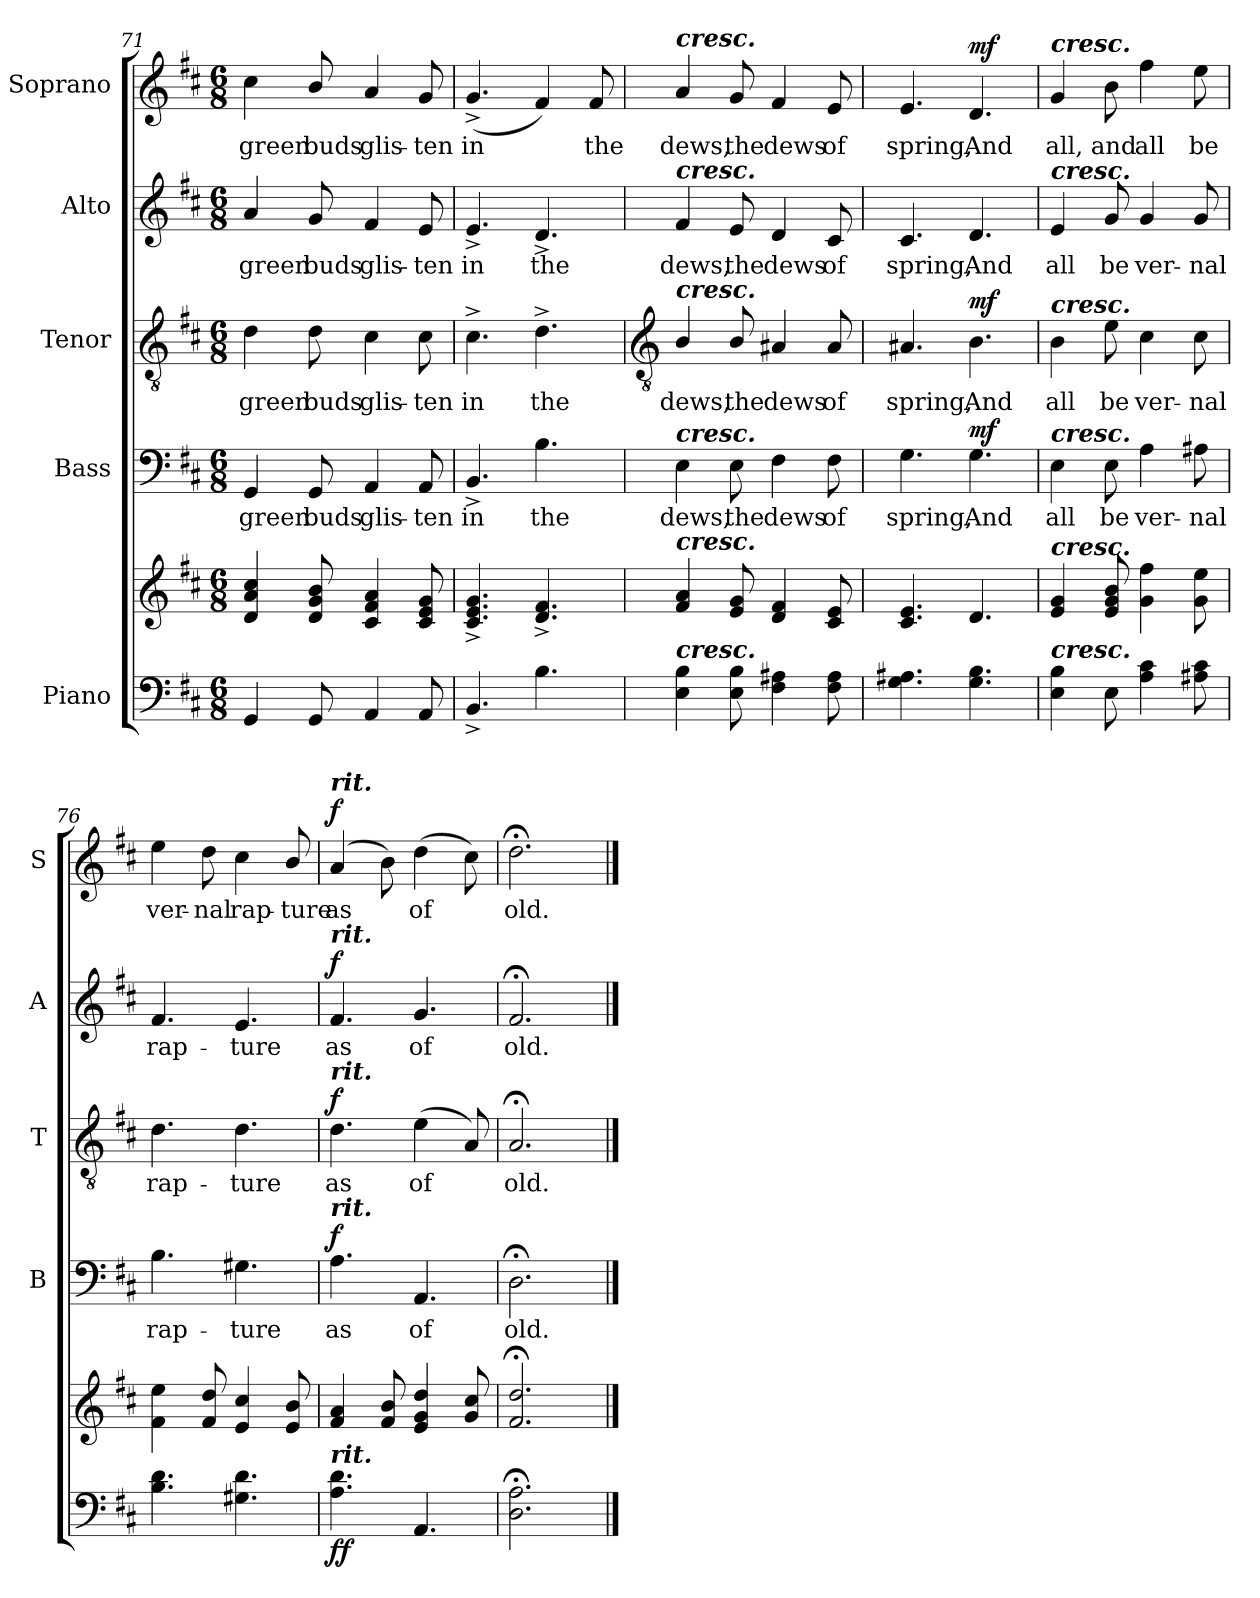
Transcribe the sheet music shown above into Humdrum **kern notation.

**kern	**kern	**dynam	**kern	**text	**dynam	**kern	**text	**dynam	**kern	**text	**dynam	**kern	**text	**dynam
*part5	*part5	*part5	*part4	*part4	*part4	*part3	*part3	*part3	*part2	*part2	*part2	*part1	*part1	*part1
*staff6	*staff5	*staff5/6	*staff4	*staff4	*staff4	*staff3	*staff3	*staff3	*staff2	*staff2	*staff2	*staff1	*staff1	*staff1
*I"Piano	*	*	*I"Bass	*	*	*I"Tenor	*	*	*I"Alto	*	*	*I"Soprano	*	*
*	*	*	*I'B	*	*	*I'T	*	*	*I'A	*	*	*I'S	*	*
*clefF4	*clefG2	*	*clefF4	*	*	*clefGv2	*	*	*clefG2	*	*	*clefG2	*	*
*k[f#c#]	*k[f#c#]	*	*k[f#c#]	*	*	*k[f#c#]	*	*	*k[f#c#]	*	*	*k[f#c#]	*	*
*D:	*D:	*	*D:	*	*	*D:	*	*	*D:	*	*	*D:	*	*
*M6/8	*M6/8	*	*M6/8	*	*	*M6/8	*	*	*M6/8	*	*	*M6/8	*	*
=71	=71	=71	=71	=71	=71	=71	=71	=71	=71	=71	=71	=71	=71	=71
!	!	!	!	!LO:LY:b	!	!	!LO:LY:b	!	!	!LO:LY:b	!	!	!LO:LY:b	!
4GG	4d 4a 4cc#	.	4GG	green	.	4d	green	.	4a	green	.	4cc#	green	.
!	!	!	!	!LO:LY:b	!	!	!LO:LY:b	!	!	!LO:LY:b	!	!	!LO:LY:b	!
8GG	8d/ 8g/ 8b/	.	8GG	buds	.	8d	buds	.	8g/	buds	.	8b/	buds	.
!	!	!	!	!LO:LY:b	!	!	!LO:LY:b	!	!	!LO:LY:b	!	!	!LO:LY:b	!
4AA	4c# 4f# 4a	.	4AA	glis-	.	4c#	glis-	.	4f#	glis-	.	4a	glis-	.
!	!	!	!	!LO:LY:b	!	!	!LO:LY:b	!	!	!LO:LY:b	!	!	!LO:LY:b	!
8AA	8c# 8e 8g	.	8AA	-ten	.	8c#	-ten	.	8e	-ten	.	8g	-ten	.
=72	=72	=72	=72	=72	=72	=72	=72	=72	=72	=72	=72	=72	=72	=72
!	!	!	!	!LO:LY:b	!	!	!LO:LY:b	!	!	!LO:LY:b	!	!	!LO:LY:b	!
4.BB^	4.c#^ 4.e^ 4.g^	.	4.BB^	in	.	4.c#^	in	.	4.e^	in	.	(<4.g^	in	.
!	!	!	!	!LO:LY:b	!	!	!LO:LY:b	!	!	!LO:LY:b	!	!	!	!
4.B	4.d^ 4.f#^	.	4.B	the	.	4.d^	the	.	4.d^	the	.	4f#)	.	.
!	!	!	!	!	!	!	!	!	!	!	!	!	!LO:LY:b	!
.	.	.	.	.	.	.	.	.	.	.	.	8f#	the	.
!!LO:LB:g=z
=73	=73	=73	=73	=73	=73	=73	=73	=73	=73	=73	=73	=73	=73	=73
*	*	*	*	*	*	*clefGv2	*	*	*	*	*	*	*	*
!	!	!	!	!	!	!	!	!	!	!	!	!LO:TX:a:Bi:t=cresc.	!	!
!	!	!	!	!	!	!	!	!	!LO:TX:a:Bi:t=cresc.	!	!	!	!	!
!	!	!	!	!	!	!LO:TX:a:Bi:t=cresc.	!	!	!	!	!	!	!	!
!	!	!	!LO:TX:a:Bi:t=cresc.	!	!	!	!	!	!	!	!	!	!	!
!	!LO:TX:a:Bi:t=cresc.	!	!	!	!	!	!	!	!	!	!	!	!	!
!LO:TX:a:Bi:t=cresc.	!	!	!	!	!	!	!	!	!	!	!	!	!	!
!	!	!	!	!LO:LY:b	!	!	!LO:LY:b	!	!	!LO:LY:b	!	!	!LO:LY:b	!
4E 4B	4f# 4a	.	4E	dews,	.	4B/	dews,	.	4f#	dews,	.	4a	dews,	.
!	!	!	!	!LO:LY:b	!	!	!LO:LY:b	!	!	!LO:LY:b	!	!	!LO:LY:b	!
8E 8B	8e 8g	.	8E	the	.	8B/	the	.	8e	the	.	8g	the	.
!	!	!	!	!LO:LY:b	!	!	!LO:LY:b	!	!	!LO:LY:b	!	!	!LO:LY:b	!
4F# 4A#X	4d 4f#	.	4F#	dews	.	4A#X	dews	.	4d	dews	.	4f#	dews	.
!	!	!	!	!LO:LY:b	!	!	!LO:LY:b	!	!	!LO:LY:b	!	!	!LO:LY:b	!
8F# 8A#	8c# 8e	.	8F#	of	.	8A#	of	.	8c#	of	.	8e	of	.
=74	=74	=74	=74	=74	=74	=74	=74	=74	=74	=74	=74	=74	=74	=74
!	!	!	!	!LO:LY:b	!	!	!LO:LY:b	!	!	!LO:LY:b	!	!	!LO:LY:b	!
4.G 4.A#X	4.c# 4.e	.	4.G	spring,	.	4.A#X	spring,	.	4.c#	spring,	.	4.e	spring,	.
!	!	!LO:DY:b=2	!	!LO:LY:b	!	!	!LO:LY:b	!	!	!LO:LY:b	!	!	!LO:LY:b	!
!	!	!LO:DY:n=1:b	!	!	!LO:DY:b	!	!	!LO:DY:b	!	!	!LO:DY:b	!	!	!
!	!	!	!	!	!	!	!	!	!	!	!LO:DY:n=1:b	!	!	!LO:DY:b
4.G 4.B	4.d	mf mf	4.G	And	mf	4.B	And	mf	4.d	And	mf mf	4.d	And	mf
=75	=75	=75	=75	=75	=75	=75	=75	=75	=75	=75	=75	=75	=75	=75
!	!	!	!	!	!	!	!	!	!	!	!	!LO:TX:a:Bi:t=cresc.	!	!
!	!	!	!	!	!	!	!	!	!LO:TX:a:Bi:t=cresc.	!	!	!	!	!
!	!	!	!	!	!	!LO:TX:a:Bi:t=cresc.	!	!	!	!	!	!	!	!
!	!	!	!LO:TX:a:Bi:t=cresc.	!	!	!	!	!	!	!	!	!	!	!
!	!LO:TX:a:Bi:t=cresc.	!	!	!	!	!	!	!	!	!	!	!	!	!
!LO:TX:a:Bi:t=cresc.	!	!	!	!	!	!	!	!	!	!	!	!	!	!
!	!	!	!	!LO:LY:b	!	!	!LO:LY:b	!	!	!LO:LY:b	!	!	!LO:LY:b	!
4E 4B	4e 4g	.	4E	all	.	4B	all	.	4e	all	.	4g	all,	.
!	!	!	!	!LO:LY:b	!	!	!LO:LY:b	!	!	!LO:LY:b	!	!	!LO:LY:b	!
8E	8e 8g 8b	.	8E	be	.	8e	be	.	8g	be	.	8b	and	.
!	!	!	!	!LO:LY:b	!	!	!LO:LY:b	!	!	!LO:LY:b	!	!	!LO:LY:b	!
4A 4c#	4g 4ff#	.	4A	ver-	.	4c#	ver-	.	4g	ver-	.	4ff#	all	.
!	!	!	!	!LO:LY:b	!	!	!LO:LY:b	!	!	!LO:LY:b	!	!	!LO:LY:b	!
8A#X 8c#	8g 8ee	.	8A#X	-nal	.	8c#	-nal	.	8g	-nal	.	8ee	be	.
=76	=76	=76	=76	=76	=76	=76	=76	=76	=76	=76	=76	=76	=76	=76
!	!	!	!	!LO:LY:b	!	!	!LO:LY:b	!	!	!LO:LY:b	!	!	!LO:LY:b	!
4.B 4.d	4f#\ 4ee\	.	4.B	rap-	.	4.d	rap-	.	4.f#	rap-	.	4ee	ver-	.
!	!	!	!	!	!	!	!	!	!	!	!	!	!LO:LY:b	!
.	8f# 8dd	.	.	.	.	.	.	.	.	.	.	8dd	-nal	.
!	!	!	!	!LO:LY:b	!	!	!LO:LY:b	!	!	!LO:LY:b	!	!	!LO:LY:b	!
4.G#X 4.d	4e 4cc#	.	4.G#X	-ture	.	4.d	-ture	.	4.e	-ture	.	4cc#	rap-	.
!	!	!	!	!	!	!	!	!	!	!	!	!	!LO:LY:b	!
.	8e/ 8b/	.	.	.	.	.	.	.	.	.	.	8b/	-ture	.
=77	=77	=77	=77	=77	=77	=77	=77	=77	=77	=77	=77	=77	=77	=77
!	!	!	!	!	!	!	!	!	!	!	!	!LO:TX:a:Bi:t=rit.	!	!
!	!	!	!	!	!	!	!	!	!LO:TX:a:Bi:t=rit.	!	!	!	!	!
!	!	!	!	!	!	!LO:TX:a:Bi:t=rit.	!	!	!	!	!	!	!	!
!	!	!	!LO:TX:a:Bi:t=rit.	!	!	!	!	!	!	!	!	!	!	!
!LO:TX:a:Bi:t=rit.	!	!	!	!	!	!	!	!	!	!	!	!	!	!
!	!	!LO:DY:b=2	!	!LO:LY:b	!	!	!LO:LY:b	!	!	!LO:LY:b	!	!	!LO:LY:b	!
!	!	!LO:DY:n=1:b	!	!	!LO:DY:b	!	!	!LO:DY:b	!	!	!LO:DY:b	!	!	!LO:DY:b
4.A\ 4.d\	4f# 4a	f f	4.A	as	f	4.d	as	f	4.f#	as	f	(<4a	as	f
.	8f# 8b	.	.	.	.	.	.	.	.	.	.	8b)	.	.
!	!	!	!	!LO:LY:b	!	!	!LO:LY:b	!	!	!LO:LY:b	!	!	!LO:LY:b	!
4.AA/	4e 4g 4dd	.	4.AA	of	.	(<4e	of	.	4.g	of	.	(>4dd	of	.
.	8g 8cc#	.	.	.	.	8A)	.	.	.	.	.	8cc#)	.	.
=78	=78	=78	=78	=78	=78	=78	=78	=78	=78	=78	=78	=78	=78	=78
!	!	!	!	!LO:LY:b	!	!	!LO:LY:b	!	!	!LO:LY:b	!	!	!LO:LY:b	!
2.D;< 2.A;<	2.f#;< 2.dd;<	.	2.D;<	old.	.	2.A;<	old.	.	2.f#;<	old.	.	2.dd;<	old.	.
==	==	==	==	==	==	==	==	==	==	==	==	==	==	==
*-	*-	*-	*-	*-	*-	*-	*-	*-	*-	*-	*-	*-	*-	*-
